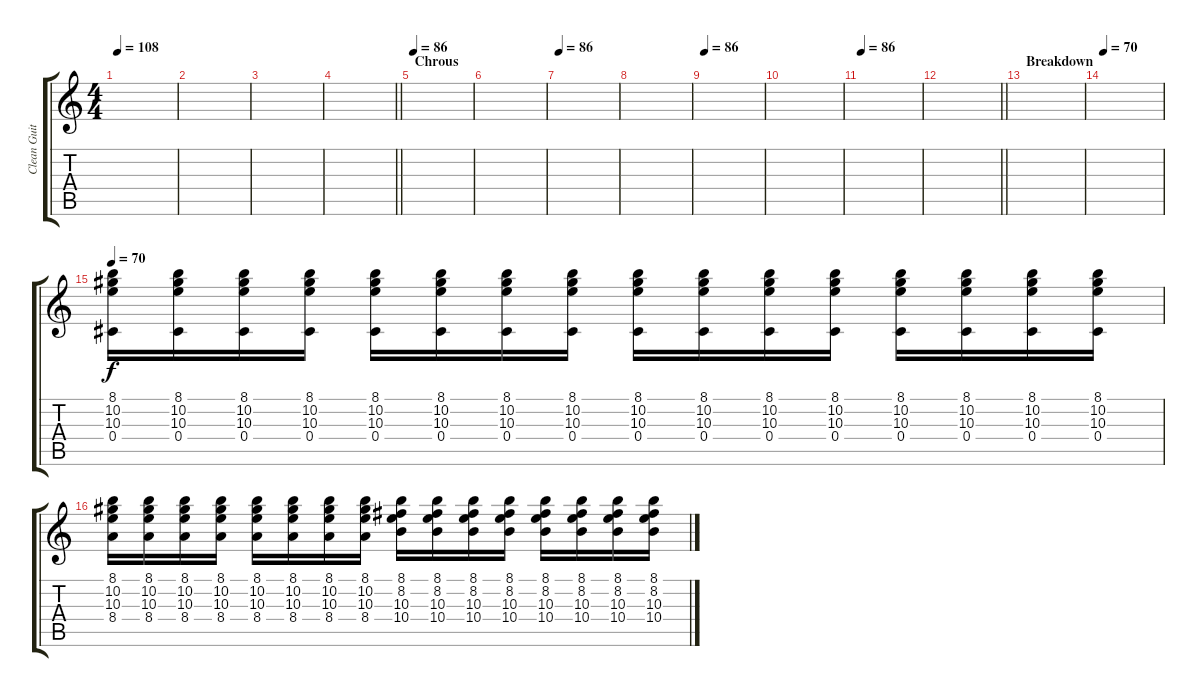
\track ("Clean Guitar #1" "Clean Guit") {instrument electricguitarclean}
\staff {score tabs}
\tuning (Eb4 Bb3 Gb3 Db3 Ab2 Db2) {hide}
\ts (4 4)
\tempo 108
\clef g2
\ks c
|
|
|
\barLineRight lightlight
|
\section ("" "Chrous")
\tempo 86
|
|
\tempo 86
|
|
\tempo 86
|
|
\tempo 86
|
\barLineRight lightlight
|
\section ("" "Breakdown")
|
\tempo 70
|
\tempo 70
(8.1 10.2 10.3 0.4).16 (8.1 10.2 10.3 0.4).16 (8.1 10.2 10.3 0.4).16 (8.1 10.2 10.3 0.4).16 (8.1 10.2 10.3 0.4).16 (8.1 10.2 10.3 0.4).16 (8.1 10.2 10.3 0.4).16 (8.1 10.2 10.3 0.4).16 (8.1 10.2 10.3 0.4).16 (8.1 10.2 10.3 0.4).16 (8.1 10.2 10.3 0.4).16 (8.1 10.2 10.3 0.4).16 (8.1 10.2 10.3 0.4).16 (8.1 10.2 10.3 0.4).16 (8.1 10.2 10.3 0.4).16 (8.1 10.2 10.3 0.4).16 |
(8.1 10.2 10.3 8.4).16 (8.1 10.2 10.3 8.4).16 (8.1 10.2 10.3 8.4).16 (8.1 10.2 10.3 8.4).16 (8.1 10.2 10.3 8.4).16 (8.1 10.2 10.3 8.4).16 (8.1 10.2 10.3 8.4).16 (8.1 10.2 10.3 8.4).16 (8.1 8.2 10.3 10.4).16 (8.1 8.2 10.3 10.4).16 (8.1 8.2 10.3 10.4).16 (8.1 8.2 10.3 10.4).16 (8.1 8.2 10.3 10.4).16 (8.1 8.2 10.3 10.4).16 (8.1 8.2 10.3 10.4).16 (8.1 8.2 10.3 10.4).16
